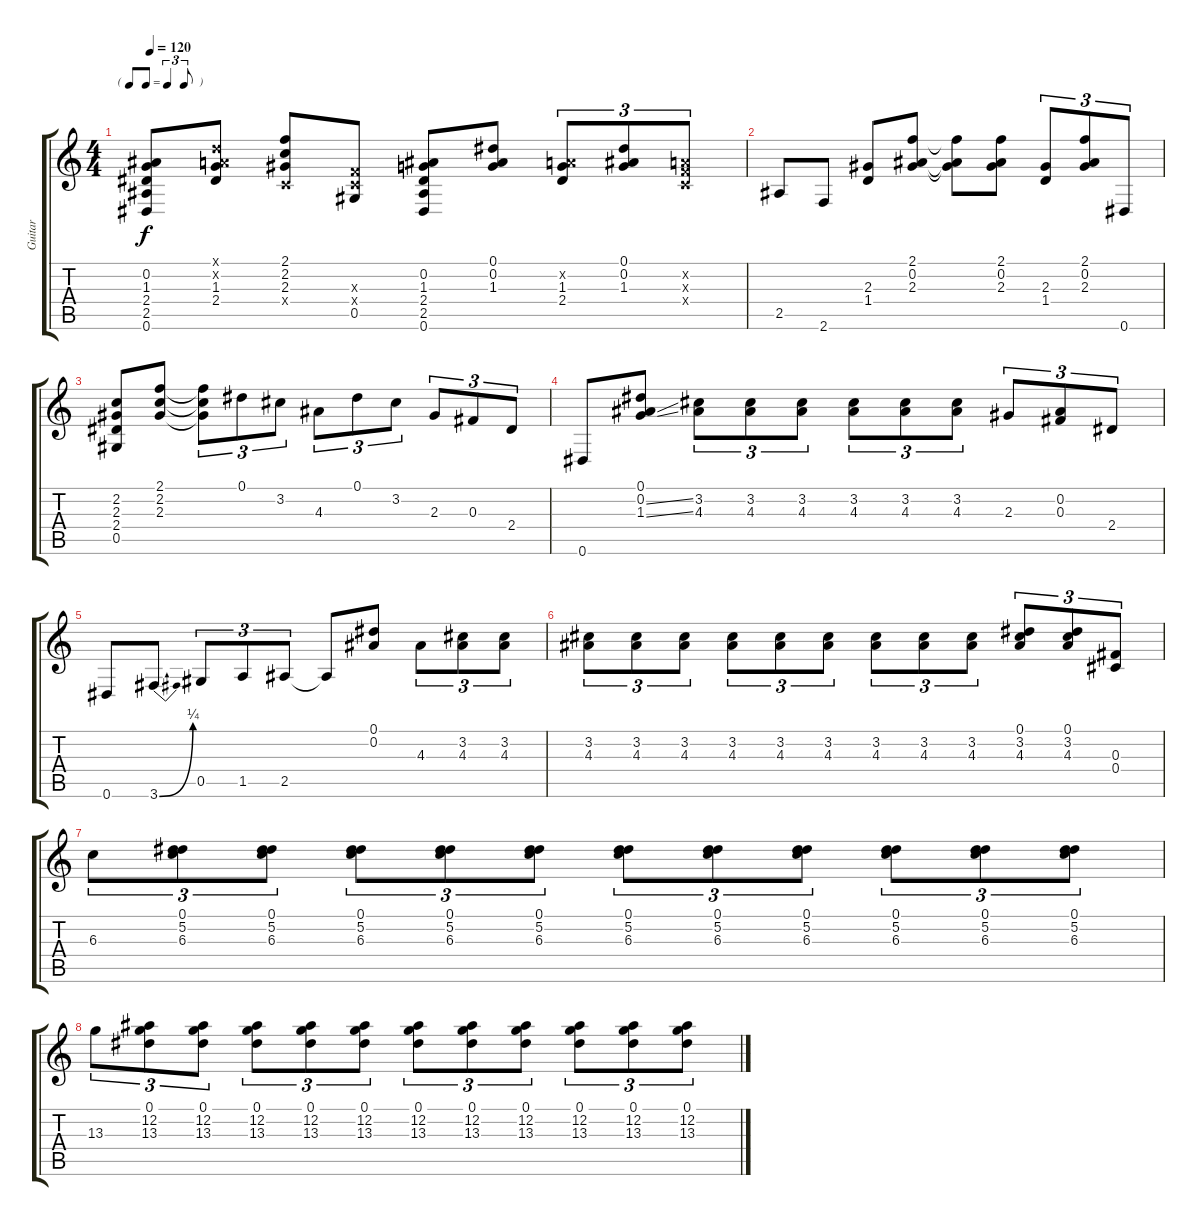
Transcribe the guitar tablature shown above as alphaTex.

\track ("Guitar" "Guitar") {instrument overdrivenguitar}
\staff {score tabs}
\tuning (Eb4 Bb3 Gb3 Db3 Ab2 Eb2) {hide}
\ts (4 4)
\tf triplet8th
\tempo 120
\clef g2
\ks c
(0.2 1.3 2.4 2.5 0.6).8{dy f} (-1.1{x} -1.2{x} 1.3 2.4).8 (2.1 2.2 2.3 -1.4{x}).8 (-1.3{x} -1.4{x} 0.5).8 (0.2 1.3 2.4 2.5 0.6).8 (0.1 0.2 1.3).8 (-1.2{x} 1.3 2.4).8{tu (3 2)} (0.1 0.2 1.3).8{tu (3 2)} (-1.2{x} -1.3{x} -1.4{x}).8{tu (3 2)} |
2.5.8 2.6.8 (2.3 1.4).8 (2.1 0.2 2.3).8 (2.1{t} 0.2{t} 2.3{t}).8 (2.1 0.2 2.3).8 (2.3 1.4).8{tu (3 2)} (2.1 0.2 2.3).8{tu (3 2)} 0.6.8{tu (3 2)} |
(2.2 2.3 2.4 0.5).8 (2.1 2.2 2.3).8 (2.1{t} 2.2{t} 2.3{t}).8{tu (3 2)} 0.1.8{tu (3 2)} 3.2.8{tu (3 2)} 4.3.8{tu (3 2)} 0.1.8{tu (3 2)} 3.2.8{tu (3 2)} 2.3.8{tu (3 2)} 0.3.8{tu (3 2)} 2.4.8{tu (3 2)} |
0.6.8 (0.1 0.2{ss} 1.3{ss}).8 (3.2 4.3).8{tu (3 2)} (3.2 4.3).8{tu (3 2)} (3.2 4.3).8{tu (3 2)} (3.2 4.3).8{tu (3 2)} (3.2 4.3).8{tu (3 2)} (3.2 4.3).8{tu (3 2)} 2.3.8{tu (3 2)} (0.2 0.3).8{tu (3 2)} 2.4.8{tu (3 2)} |
0.6.8 3.6{be (bend 0 0 60 1)}.8 0.5.8{tu (3 2)} 1.5.8{tu (3 2)} 2.5.8{tu (3 2)} 2.5{t}.8 (0.1 0.2).8 4.3.8{tu (3 2)} (3.2 4.3).8{tu (3 2)} (3.2 4.3).8{tu (3 2)} |
(3.2 4.3).8{tu (3 2)} (3.2 4.3).8{tu (3 2)} (3.2 4.3).8{tu (3 2)} (3.2 4.3).8{tu (3 2)} (3.2 4.3).8{tu (3 2)} (3.2 4.3).8{tu (3 2)} (3.2 4.3).8{tu (3 2)} (3.2 4.3).8{tu (3 2)} (3.2 4.3).8{tu (3 2)} (0.1 3.2 4.3).8{tu (3 2)} (0.1 3.2 4.3).8{tu (3 2)} (0.3 0.4).8{tu (3 2)} |
6.3.8{tu (3 2)} (0.1 5.2 6.3).8{tu (3 2)} (0.1 5.2 6.3).8{tu (3 2)} (0.1 5.2 6.3).8{tu (3 2)} (0.1 5.2 6.3).8{tu (3 2)} (0.1 5.2 6.3).8{tu (3 2)} (0.1 5.2 6.3).8{tu (3 2)} (0.1 5.2 6.3).8{tu (3 2)} (0.1 5.2 6.3).8{tu (3 2)} (0.1 5.2 6.3).8{tu (3 2)} (0.1 5.2 6.3).8{tu (3 2)} (0.1 5.2 6.3).8{tu (3 2)} |
13.3.8{tu (3 2)} (0.1 12.2 13.3).8{tu (3 2)} (0.1 12.2 13.3).8{tu (3 2)} (0.1 12.2 13.3).8{tu (3 2)} (0.1 12.2 13.3).8{tu (3 2)} (0.1 12.2 13.3).8{tu (3 2)} (0.1 12.2 13.3).8{tu (3 2)} (0.1 12.2 13.3).8{tu (3 2)} (0.1 12.2 13.3).8{tu (3 2)} (0.1 12.2 13.3).8{tu (3 2)} (0.1 12.2 13.3).8{tu (3 2)} (0.1 12.2 13.3).8{tu (3 2)}
